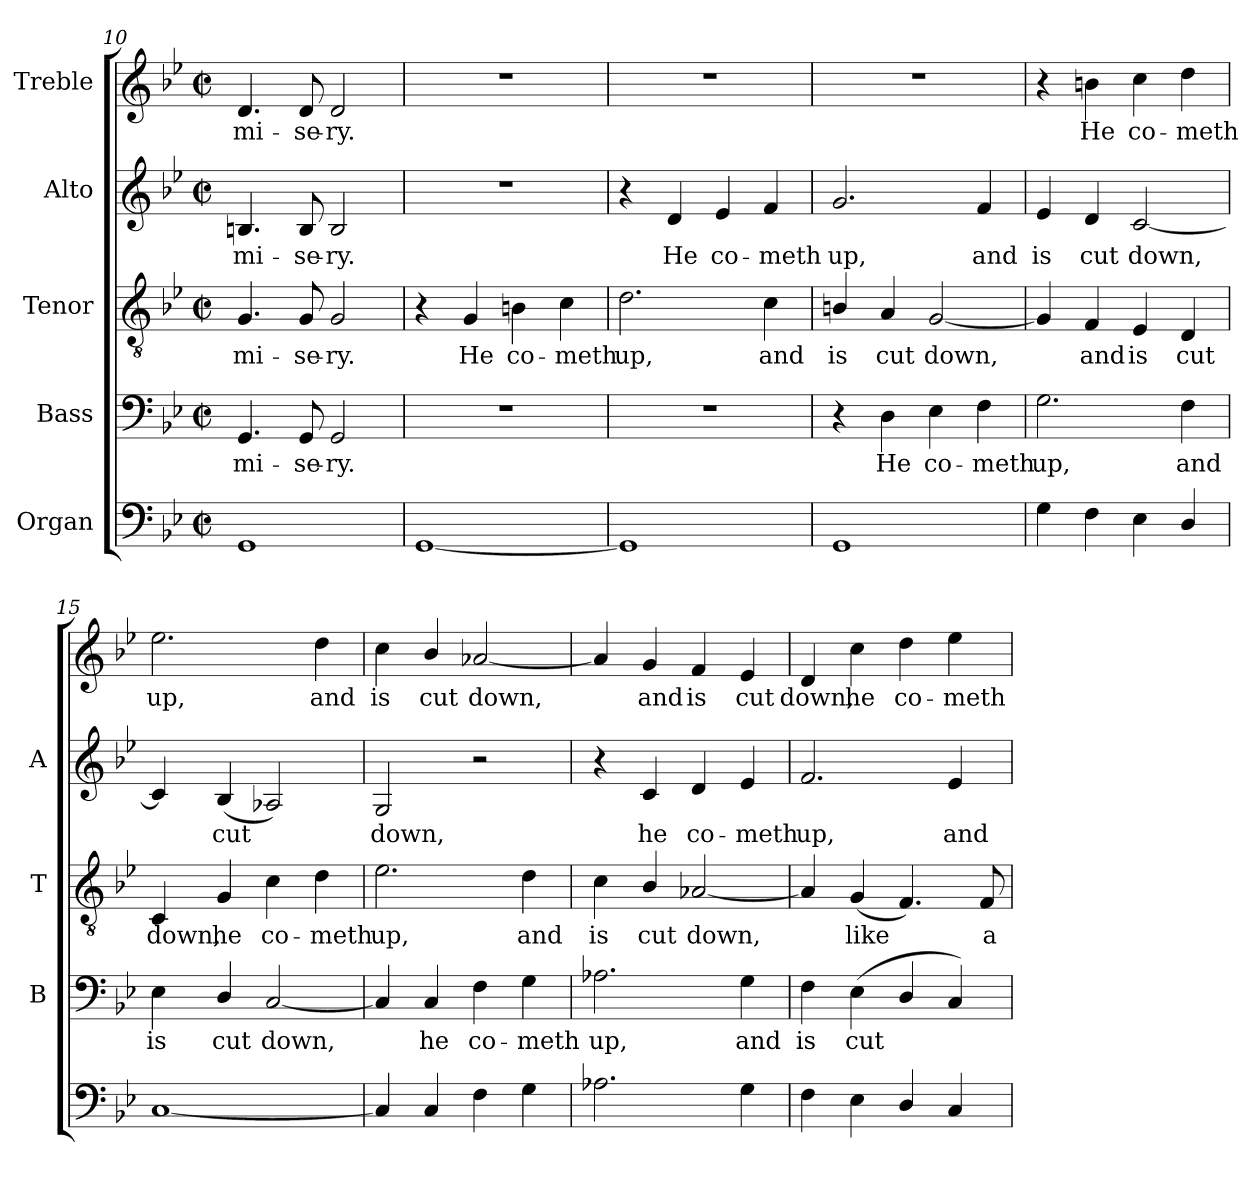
**kern	**kern	**text	**kern	**text	**kern	**text	**kern	**text
*part5	*part4	*part4	*part3	*part3	*part2	*part2	*part1	*part1
*staff5	*staff4	*staff4	*staff3	*staff3	*staff2	*staff2	*staff1	*staff1
*I"Organ	*I"Bass	*	*I"Tenor	*	*I"Alto	*	*I"Treble	*
*	*I'B	*	*I'T	*	*I'A	*	*	*
*clefF4	*clefF4	*	*clefGv2	*	*clefG2	*	*clefG2	*
*k[b-e-]	*k[b-e-]	*	*k[b-e-]	*	*k[b-e-]	*	*k[b-e-]	*
*B-:	*B-:	*	*B-:	*	*B-:	*	*B-:	*
*M2/2	*M2/2	*	*M2/2	*	*M2/2	*	*M2/2	*
*met(c|)	*met(c|)	*	*met(c|)	*	*met(c|)	*	*met(c|)	*
=10	=10	=10	=10	=10	=10	=10	=10	=10
!	!	!LO:LY:b	!	!LO:LY:b	!	!LO:LY:b	!	!LO:LY:b
1GG	4.GG/	mi-	4.G/	mi-	4.Bn/	mi-	4.d/	mi-
!	!	!LO:LY:b	!	!LO:LY:b	!	!LO:LY:b	!	!LO:LY:b
.	8GG/	-se-	8G/	-se-	8B/	-se-	8d/	-se-
!	!	!LO:LY:b	!	!LO:LY:b	!	!LO:LY:b	!	!LO:LY:b
.	2GG/	-ry.	2G/	-ry.	2B/	-ry.	2d/	-ry.
=11	=11	=11	=11	=11	=11	=11	=11	=11
[1GG	1r	.	4r	.	1r	.	1r	.
!	!	!	!	!LO:LY:b	!	!	!	!
.	.	.	4G/	He	.	.	.	.
!	!	!	!	!LO:LY:b	!	!	!	!
.	.	.	4Bn\	co-	.	.	.	.
!	!	!	!	!LO:LY:b	!	!	!	!
.	.	.	4c\	-meth	.	.	.	.
=12	=12	=12	=12	=12	=12	=12	=12	=12
!	!	!	!	!LO:LY:b	!	!	!	!
1GG]	1r	.	2.d\	up,	4r	.	1r	.
!	!	!	!	!	!	!LO:LY:b	!	!
.	.	.	.	.	4d/	He	.	.
!	!	!	!	!	!	!LO:LY:b	!	!
.	.	.	.	.	4e-/	co-	.	.
!	!	!	!	!LO:LY:b	!	!LO:LY:b	!	!
.	.	.	4c\	and	4f/	-meth	.	.
=13	=13	=13	=13	=13	=13	=13	=13	=13
!	!	!	!	!LO:LY:b	!	!LO:LY:b	!	!
1GG	4r	.	4Bn/	is	2.g/	up,	1r	.
!	!	!LO:LY:b	!	!LO:LY:b	!	!	!	!
.	4D\	He	4A/	cut	.	.	.	.
!	!	!LO:LY:b	!	!LO:LY:b	!	!	!	!
.	4E-\	co-	[2G/	down,	.	.	.	.
!	!	!LO:LY:b	!	!	!	!LO:LY:b	!	!
.	4F\	-meth	.	.	4f/	and	.	.
=14	=14	=14	=14	=14	=14	=14	=14	=14
!	!	!LO:LY:b	!	!	!	!LO:LY:b	!	!
4G\	2.G\	up,	4G/]	.	4e-/	is	4r	.
!	!	!	!	!LO:LY:b	!	!LO:LY:b	!	!LO:LY:b
4F\	.	.	4F/	and	4d/	cut	4bn\	He
!	!	!	!	!LO:LY:b	!	!LO:LY:b	!	!LO:LY:b
4E-\	.	.	4E-/	is	[2c/	down,	4cc\	co-
!	!	!LO:LY:b	!	!LO:LY:b	!	!	!	!LO:LY:b
4D/	4F\	and	4D/	cut	.	.	4dd\	-meth
!!LO:PB:g=z
=15	=15	=15	=15	=15	=15	=15	=15	=15
!	!	!LO:LY:b	!	!LO:LY:b	!	!	!	!LO:LY:b
[1C	4E-\	is	4C/	down,	4c/]	.	2.ee-\	up,
!	!	!LO:LY:b	!	!LO:LY:b	!	!LO:LY:b	!	!
.	4D/	cut	4G/	he	(<4B-/	cut	.	.
!	!	!LO:LY:b	!	!LO:LY:b	!	!	!	!
.	[2C/	down,	4c\	co-	2A-X/)	.	.	.
!	!	!	!	!LO:LY:b	!	!	!	!LO:LY:b
.	.	.	4d\	-meth	.	.	4dd\	and
=16	=16	=16	=16	=16	=16	=16	=16	=16
!	!	!	!	!LO:LY:b	!	!LO:LY:b	!	!LO:LY:b
4C/]	4C/]	.	2.e-\	up,	2G/	down,	4cc\	is
!	!	!LO:LY:b	!	!	!	!	!	!LO:LY:b
4C/	4C/	he	.	.	.	.	4b-/	cut
!	!	!LO:LY:b	!	!	!	!	!	!LO:LY:b
4F\	4F\	co-	.	.	2r	.	[2a-X/	down,
!	!	!LO:LY:b	!	!LO:LY:b	!	!	!	!
4G\	4G\	-meth	4d\	and	.	.	.	.
=17	=17	=17	=17	=17	=17	=17	=17	=17
!	!	!LO:LY:b	!	!LO:LY:b	!	!	!	!
2.A-X\	2.A-X\	up,	4c\	is	4r	.	4a-/]	.
!	!	!	!	!LO:LY:b	!	!LO:LY:b	!	!LO:LY:b
.	.	.	4B-/	cut	4c/	he	4g/	and
!	!	!	!	!LO:LY:b	!	!LO:LY:b	!	!LO:LY:b
.	.	.	[2A-X/	down,	4d/	co-	4f/	is
!	!	!LO:LY:b	!	!	!	!LO:LY:b	!	!LO:LY:b
4G\	4G\	and	.	.	4e-/	-meth	4e-/	cut
=18	=18	=18	=18	=18	=18	=18	=18	=18
!	!	!LO:LY:b	!	!	!	!LO:LY:b	!	!LO:LY:b
4F\	4F\	is	4A-/]	.	2.f/	up,	4d/	down,
!	!	!LO:LY:b	!	!LO:LY:b	!	!	!	!LO:LY:b
4E-\	(<4E-\	cut	(<4G/	like	.	.	4cc\	he
!	!	!	!	!	!	!	!	!LO:LY:b
4D/	4D/	.	4.F/)	.	.	.	4dd\	co-
!	!	!	!	!	!	!LO:LY:b	!	!LO:LY:b
4C/	4C/)	.	.	.	4e-/	and	4ee-\	-meth
!	!	!	!	!LO:LY:b	!	!	!	!
.	.	.	8F/	a	.	.	.	.
=	=	=	=	=	=	=	=	=
*-	*-	*-	*-	*-	*-	*-	*-	*-
